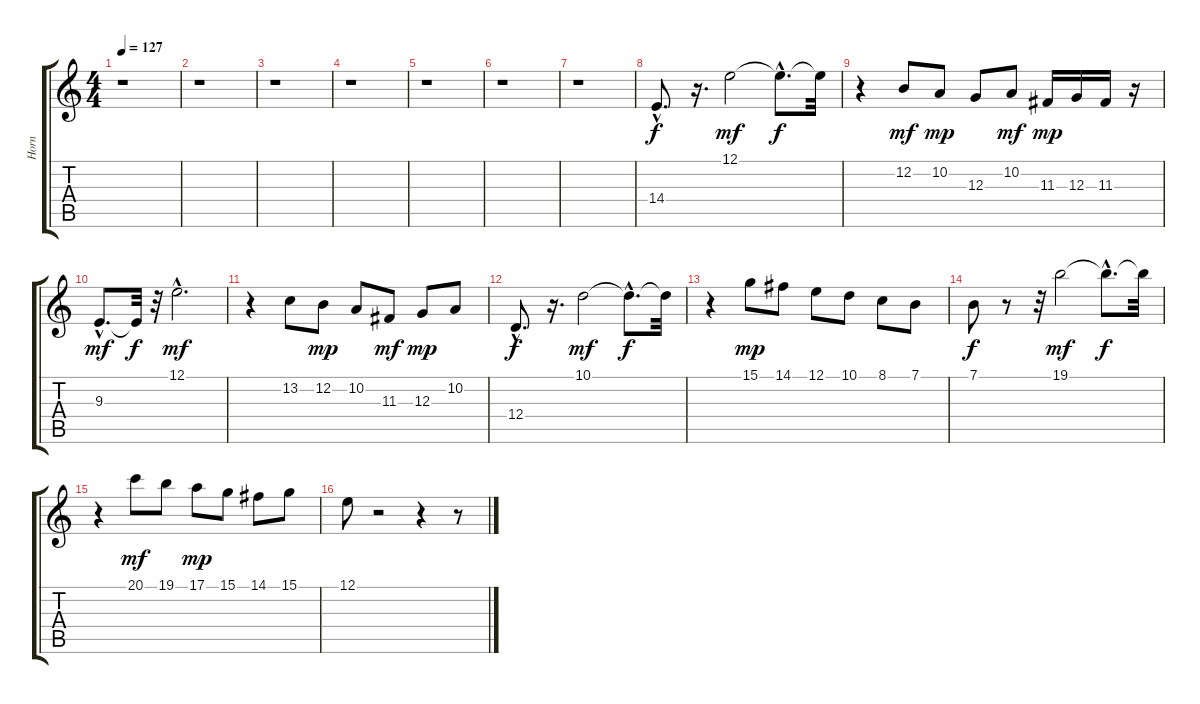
\track (" Horn" " Horn") {instrument englishhorn}
\staff {score tabs}
\tuning (E4 B3 G3 D3 A2 E2) {hide}
\ts (4 4)
\tempo 127
\clef g2
\ks c
r.1{dy f} |
r.1 |
r.1 |
r.1 |
r.1 |
r.1 |
r.1 |
14.4{hac}.8{d balance 16} r.16{d} 12.1.2{dy mf} 12.1{hac t}.8{d dy f} 12.1{t}.32 |
r.4 12.2.8{dy mf} 10.2.8{dy mp} 12.3.8 10.2.8{dy mf} 11.3.16{dy mp} 12.3.16 11.3.16 r.16 |
9.3{hac}.8{d dy mf} 9.3{t}.32{dy f} r.32 12.1{hac}.2{d dy mf} |
r.4 13.2.8 12.2.8{dy mp} 10.2.8 11.3.8{dy mf} 12.3.8{dy mp} 10.2.8 |
12.4{hac}.8{d dy f} r.16{d} 10.1.2{dy mf} 10.1{hac t}.8{d dy f} 10.1{t}.32 |
r.4 15.1.8{dy mp} 14.1.8 12.1.8 10.1.8 8.1.8 7.1.8 |
7.1.8{dy f} r.8 r.32 19.1.2{dy mf} 19.1{hac t}.8{d dy f} 19.1{t}.32 |
r.4 20.1.8{dy mf} 19.1.8 17.1.8{dy mp} 15.1.8 14.1.8 15.1.8 |
12.1.8 r.2 r.4 r.8
